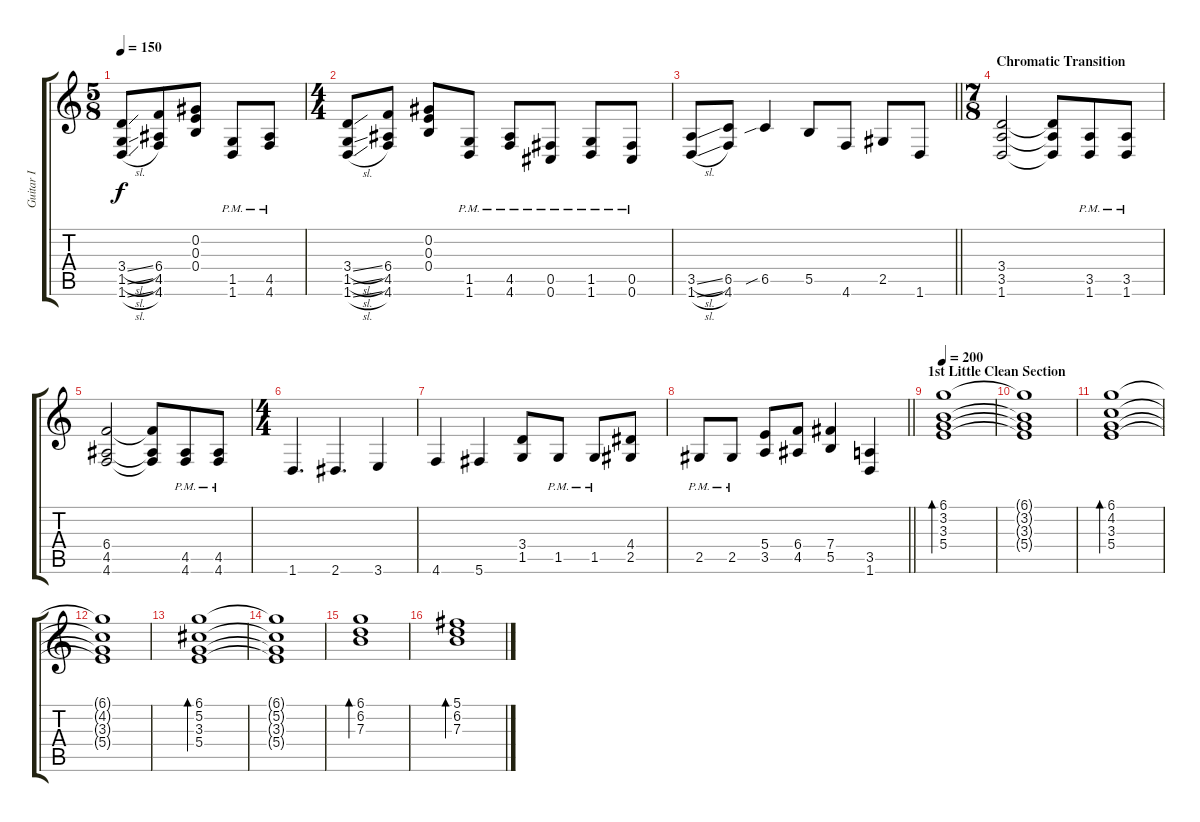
\track ("Guitar I" "Guitar I") {instrument distortionguitar}
\staff {score tabs}
\tuning (Db4 Ab3 E3 B2 Gb2 Db2) {hide}
\ts (5 8)
\tempo 150
\clef g2
\ks c
(3.4{sl} 1.5{sl} 1.6{sl}).8{dy f} (6.4 4.5 4.6).8 (0.2 0.3 0.4).8 (1.5{pm} 1.6{pm}).8 (4.5{pm} 4.6{pm}).8 |
\ts (4 4)
(3.4{sl} 1.5{sl} 1.6{sl}).8 (6.4 4.5 4.6).8 (0.2 0.3 0.4).8 (1.5{pm} 1.6{pm}).8 (4.5{pm} 4.6{pm}).8 (0.5{pm} 0.6{pm}).8 (1.5{pm} 1.6{pm}).8 (0.5{pm} 0.6{pm}).8 |
\barLineRight lightlight
(3.5{sl} 1.6{sl}).8 (6.5 4.6).8 6.5{sib}.4 5.5.8 4.6.8 2.5.8 1.6.8 |
\ts (7 8)
\section ("" "Chromatic Transition")
(3.4 3.5 1.6).2 (3.4{t} 3.5{t} 1.6{t}).8 (3.5{pm} 1.6{pm}).8 (3.5{pm} 1.6{pm}).8 |
(6.4 4.5 4.6).2 (6.4{t} 4.5{t} 4.6{t}).8 (4.5{pm} 4.6{pm}).8 (4.5{pm} 4.6{pm}).8 |
\ts (4 4)
1.6.4{d} 2.6.4{d} 3.6.4 |
4.6.4 5.6.4 (3.4 1.5).8 1.5{pm}.8 1.5{pm}.8 (4.4 2.5).8 |
\barLineRight lightlight
2.5{pm}.8 2.5{pm}.8 (5.4 3.5).8 (6.4 4.5).8 (7.4 5.5).4 (3.5 1.6).4 |
\section ("" "1st Little Clean Section")
\tempo 200
(6.1 3.2 3.3 5.4).1{bd 480 volume 9 balance 4 instrument electricguitarjazz} |
(6.1{t} 3.2{t} 3.3{t} 5.4{t}).1 |
(6.1 4.2 3.3 5.4).1{bd 480} |
(6.1{t} 4.2{t} 3.3{t} 5.4{t}).1 |
(6.1 5.2 3.3 5.4).1{bd 480} |
(6.1{t} 5.2{t} 3.3{t} 5.4{t}).1 |
(6.1 6.2 7.3).1{bd 480} |
(5.1 6.2 7.3).1{bd 480}
